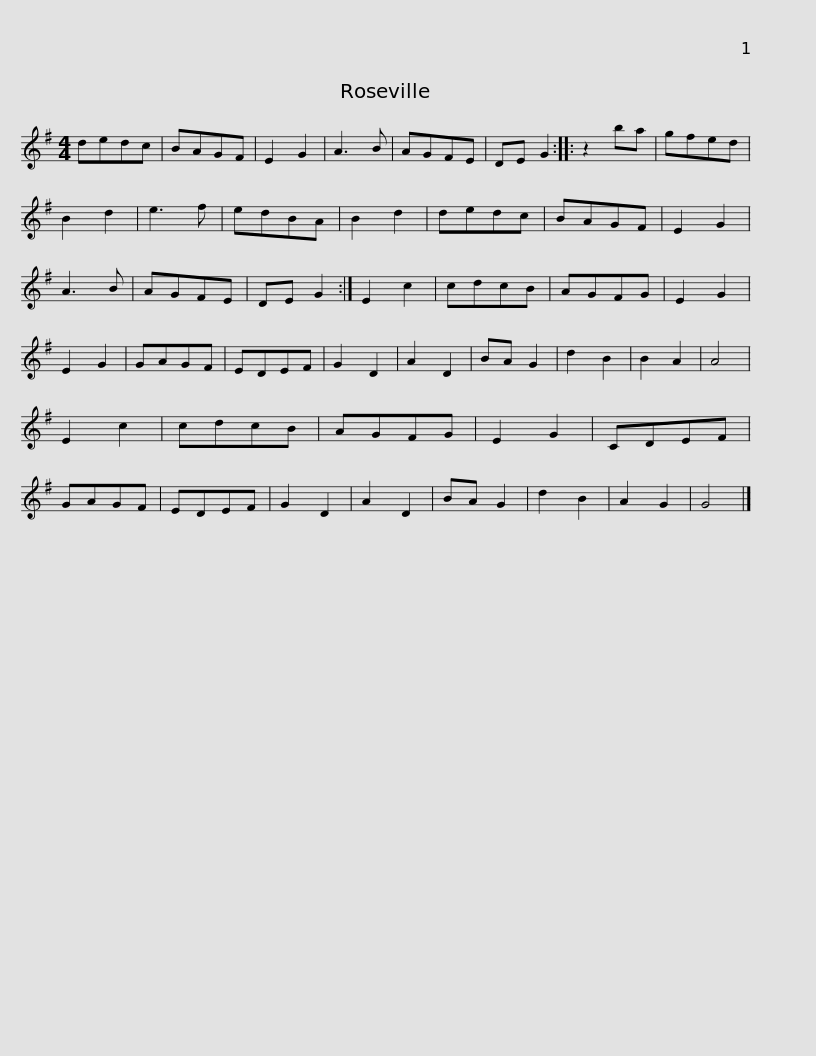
X:1
L:1/8
M:4/4
I:linebreak $
K:G
V:1 treble
V:1
 dedc | BAGF | E2 G2 | A3 B | AGFE | %5
 DE G2 :: z2 ba | gfed | B2 d2 | e3 f | %10
 edBA | B2 d2 |$ dedc | BAGF | E2 G2 | %15
 A3 B | AGFE | DE G2 :| E2 c2 | cdcB | %20
 AGFG | E2 G2 | E2 G2 | GAGF | EDEF |$ %25
 G2 D2 | A2 D2 | BA G2 | d2 B2 | B2 A2 | %30
 A4 | E2 c2 | cdcB | AGFG | E2 G2 | %35
 CDEF | GAGF | EDEF | G2 D2 |$ A2 D2 | %40
 BA G2 | d2 B2 | A2 G2 | G4 |] %44
